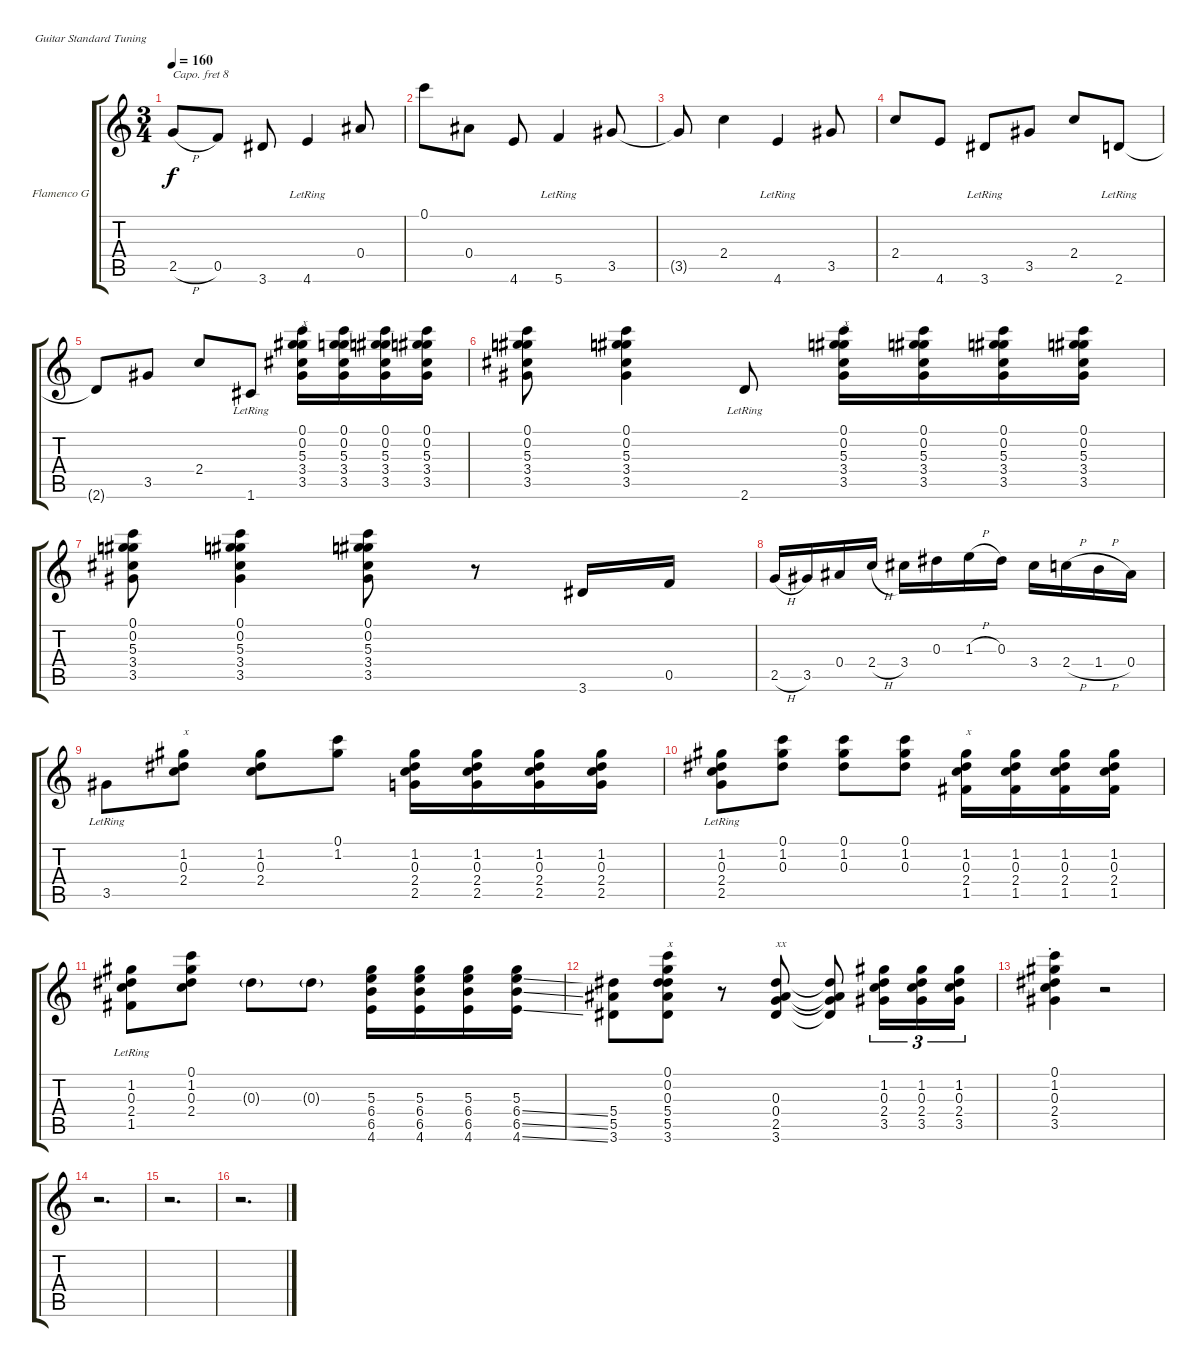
\defaultSystemsLayout 4
\bracketExtendMode groupsimilarinstruments
\firstSystemTrackNameOrientation horizontal
\otherSystemsTrackNameOrientation horizontal
\track ("Flamenco Guitar" "Flamenco G") {instrument acousticguitarnylon}
\staff {score tabs}
\capo 8
\tuning (E4 B3 G3 D3 A2 E2)
\ts (3 4)
\tempo 160
\clef g2
\ks c
2.5{h}.8{dy f} 0.5.8 3.6.8 4.6{lr}.4 0.4.8 |
0.1.8 0.4.8 4.6.8 5.6{lr}.4 3.5.8 |
3.5{t}.8 2.4.4 4.6{lr}.4 3.5.8 |
2.4.8 4.6.8 3.6{lr}.8 3.5.8 2.4.8 2.6{lr}.8 |
2.6{t}.8 3.5.8 2.4.8 1.6{lr}.8 (3.5 3.4 0.1 0.2 5.3).16{txt "x"} (5.3 0.2 0.1 3.4 3.5).16 (5.3 0.2 0.1 3.4 3.5).16 (5.3 0.2 0.1 3.4 3.5).16 |
(5.3 0.2 0.1 3.4 3.5).8 (5.3 0.2 0.1 3.4 3.5).4 2.6{lr}.8 (5.3 0.2 0.1 3.4 3.5).16{txt "x"} (5.3 0.2 0.1 3.4 3.5).16 (5.3 0.2 0.1 3.4 3.5).16 (5.3 0.2 0.1 3.4 3.5).16 |
(5.3 0.2 0.1 3.4 3.5).8 (5.3 0.2 0.1 3.4 3.5).4 (5.3 0.2 0.1 3.4 3.5).8 r.8 3.6.16 0.5.16 |
2.5{h}.16 3.5.16 0.4.16 2.4{h}.16 3.4.16 0.3.16 1.3{h}.16 0.3.16 3.4.16 2.4{h}.16 1.4{h}.16 0.4.16 |
3.5{lr}.8 (2.4 0.3 1.2).8{txt "x"} (1.2 0.3 2.4).8 (0.1 1.2).8 (2.5 2.4 0.3 1.2).16 (2.5 2.4 0.3 1.2).16 (2.5 2.4 0.3 1.2).16 (2.5 2.4 0.3 1.2).16 |
(2.5{lr} 2.4 0.3 1.2).8 (0.3 1.2 0.1).8 (0.3 1.2 0.1).8 (0.1 1.2 0.3).8 (1.5 2.4 0.3 1.2).16{txt "x"} (1.5 2.4 0.3 1.2).16 (1.5 2.4 0.3 1.2).16 (1.5 2.4 0.3 1.2).16 |
(1.5{lr} 2.4 0.3 1.2).8 (0.3 1.2 2.4 0.1).8 0.3{g}.8 0.3{g}.8 (4.6 6.5 6.4 5.3).16 (4.6 6.5 6.4 5.3).16 (4.6 6.5 6.4 5.3).16 (4.6{ss} 6.5{ss} 6.4{ss} 5.3).16 |
(5.4 5.5 3.6).8 (3.6 5.5 5.4 0.3 0.2 0.1).8{txt "x"} r.8 (3.6 2.5 0.4 0.3).8{txt "xx"} (0.3{t} 0.4{t} 2.5{t} 3.6{t}).8 (3.5 2.4 0.3 1.2).16{tu (3 2)} (3.5 2.4 0.3 1.2).16{tu (3 2)} (3.5 2.4 0.3 1.2).16{tu (3 2)} |
(3.5 2.4 0.3 1.2 0.1{st}).4 r.2 |
r.2{d} |
r.2{d} |
r.2{d}
